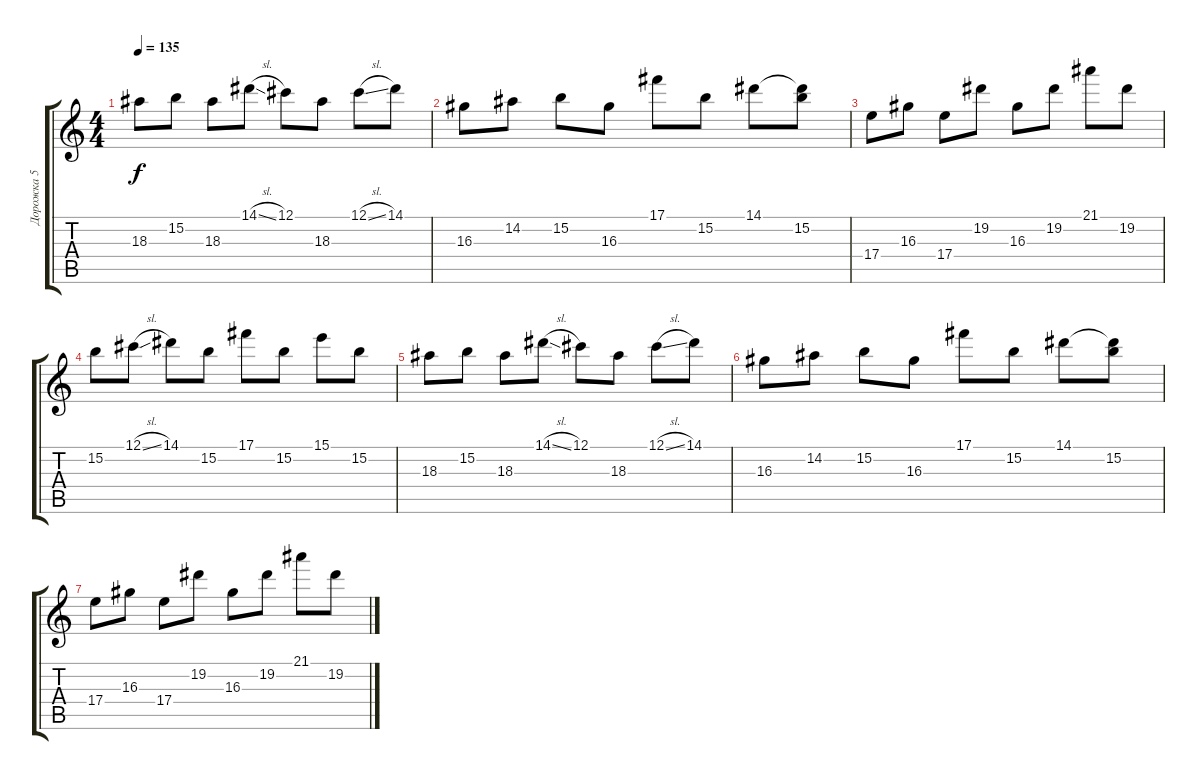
\track ("Дорожка 5" "Дорожка 5") {instrument distortionguitar}
\staff {score tabs}
\tuning (Db4 Ab3 E3 B2 Gb2 B1) {hide}
\ts (4 4)
\tempo 135
\clef g2
\ks c
18.3.8{dy f} 15.2.8 18.3.8 14.1{sl}.8 12.1.8 18.3.8 12.1{sl}.8 14.1.8 |
16.3.8 14.2.8 15.2.8 16.3.8 17.1.8 15.2.8 14.1.8 (14.1{t} 15.2).8 |
17.4.8 16.3.8 17.4.8 19.2.8 16.3.8 19.2.8 21.1.8 19.2.8 |
15.2.8 12.1{sl}.8 14.1.8 15.2.8 17.1.8 15.2.8 15.1.8 15.2.8 |
18.3.8 15.2.8 18.3.8 14.1{sl}.8 12.1.8 18.3.8 12.1{sl}.8 14.1.8 |
16.3.8 14.2.8 15.2.8 16.3.8 17.1.8 15.2.8 14.1.8 (14.1{t} 15.2).8 |
17.4.8 16.3.8 17.4.8 19.2.8 16.3.8 19.2.8 21.1.8 19.2.8
